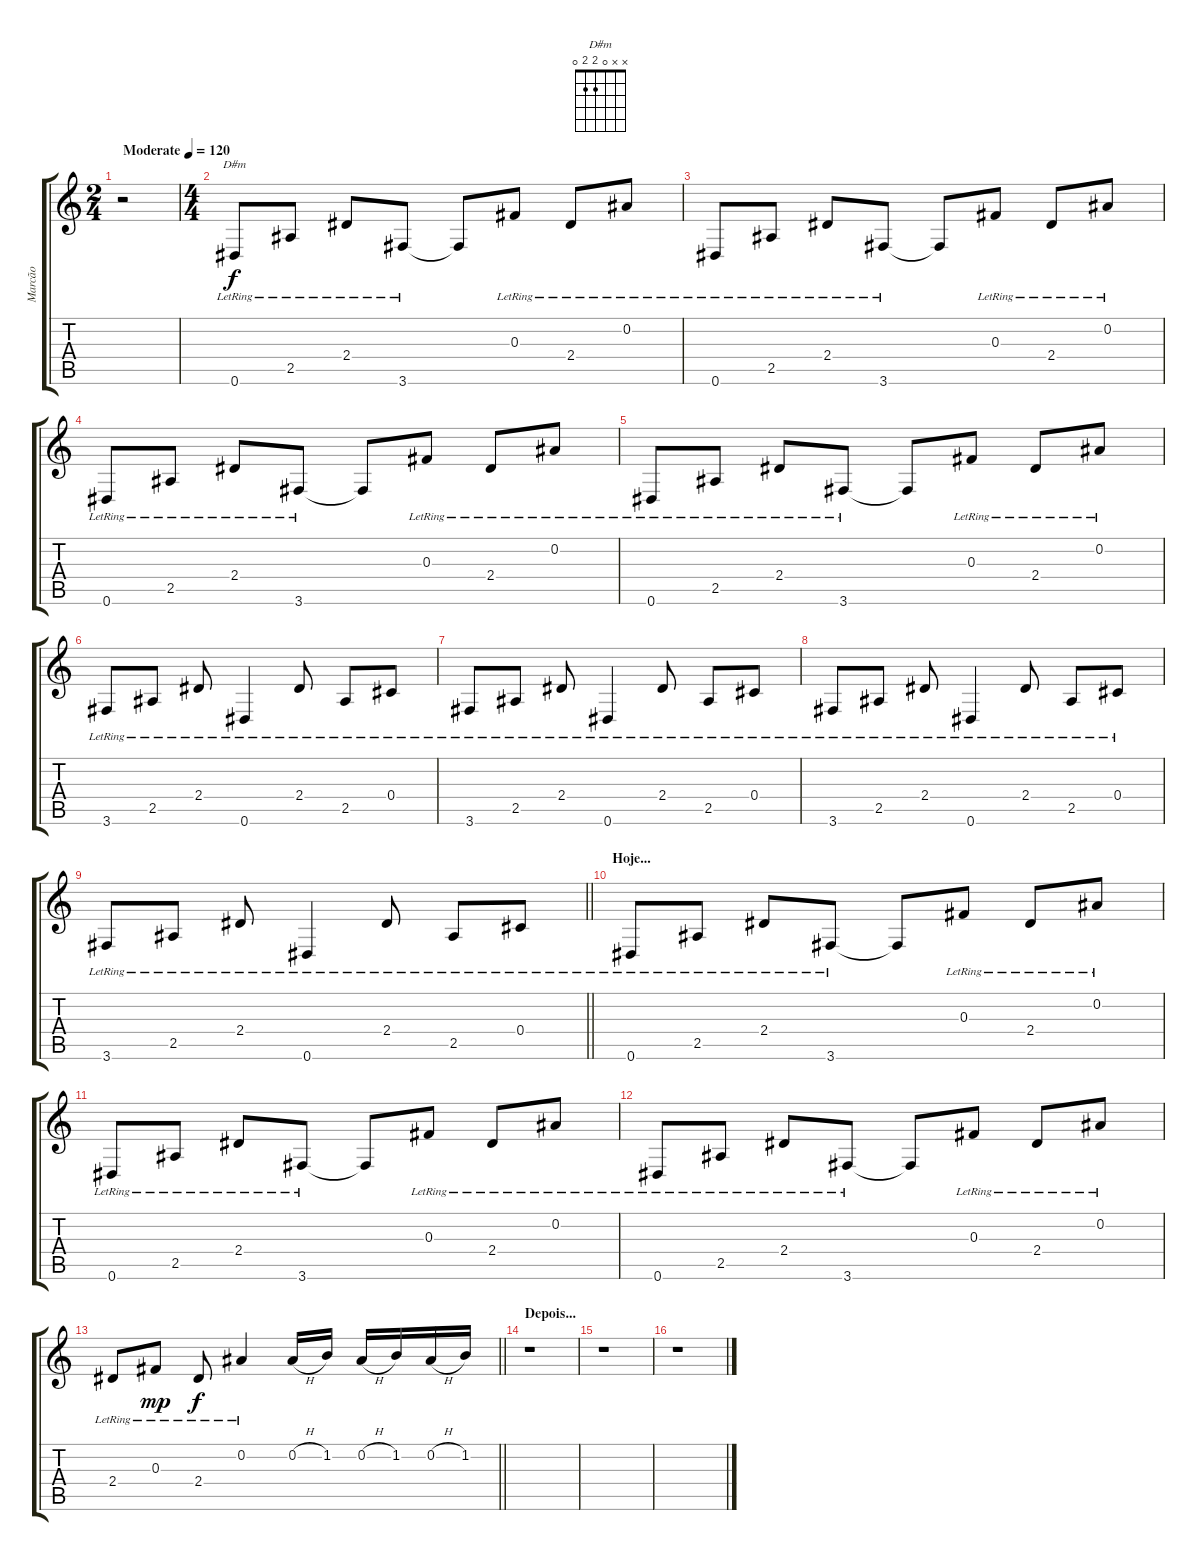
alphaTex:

\track ("Marcão" "Marcão") {instrument electricguitarclean}
\staff {score tabs}
\tuning (Eb4 Bb3 Gb3 Db3 Ab2 Eb2) {hide}
\chord ("D#m" x x 0 2 2 0)
\ts (2 4)
\tempo (120 "Moderate")
\clef g2
\ks c
r.2{dy f instrument electricguitarclean} |
\ts (4 4)
0.6{lr}.8{ch "D#m"} 2.5{lr}.8 2.4{lr}.8 3.6{lr}.8 3.6{t}.8 0.3{lr}.8 2.4{lr}.8 0.2{lr}.8 |
0.6{lr}.8 2.5{lr}.8 2.4{lr}.8 3.6{lr}.8 3.6{t}.8 0.3{lr}.8 2.4{lr}.8 0.2{lr}.8 |
0.6{lr}.8 2.5{lr}.8 2.4{lr}.8 3.6{lr}.8 3.6{t}.8 0.3{lr}.8 2.4{lr}.8 0.2{lr}.8 |
0.6{lr}.8 2.5{lr}.8 2.4{lr}.8 3.6{lr}.8 3.6{t}.8 0.3{lr}.8 2.4{lr}.8 0.2{lr}.8 |
3.6{lr}.8 2.5{lr}.8 2.4{lr}.8 0.6{lr}.4 2.4{lr}.8 2.5{lr}.8 0.4{lr}.8 |
3.6{lr}.8 2.5{lr}.8 2.4{lr}.8 0.6{lr}.4 2.4{lr}.8 2.5{lr}.8 0.4{lr}.8 |
3.6{lr}.8 2.5{lr}.8 2.4{lr}.8 0.6{lr}.4 2.4{lr}.8 2.5{lr}.8 0.4{lr}.8 |
\barLineRight lightlight
3.6{lr}.8 2.5{lr}.8 2.4{lr}.8 0.6{lr}.4 2.4{lr}.8 2.5{lr}.8 0.4{lr}.8 |
\section ("" "Hoje...")
0.6{lr}.8 2.5{lr}.8 2.4{lr}.8 3.6{lr}.8 3.6{t}.8 0.3{lr}.8 2.4{lr}.8 0.2{lr}.8 |
0.6{lr}.8 2.5{lr}.8 2.4{lr}.8 3.6{lr}.8 3.6{t}.8 0.3{lr}.8 2.4{lr}.8 0.2{lr}.8 |
0.6{lr}.8 2.5{lr}.8 2.4{lr}.8 3.6{lr}.8 3.6{t}.8 0.3{lr}.8 2.4{lr}.8 0.2{lr}.8 |
\barLineRight lightlight
2.4{lr}.8 0.3{lr}.8{dy mp} 2.4{lr}.8{dy f} 0.2{lr}.4 0.2{h}.16 1.2.16 0.2{h}.16 1.2.16 0.2{h}.16 1.2.16 |
\section ("" "Depois...")
r.1 |
r.1 |
r.1
